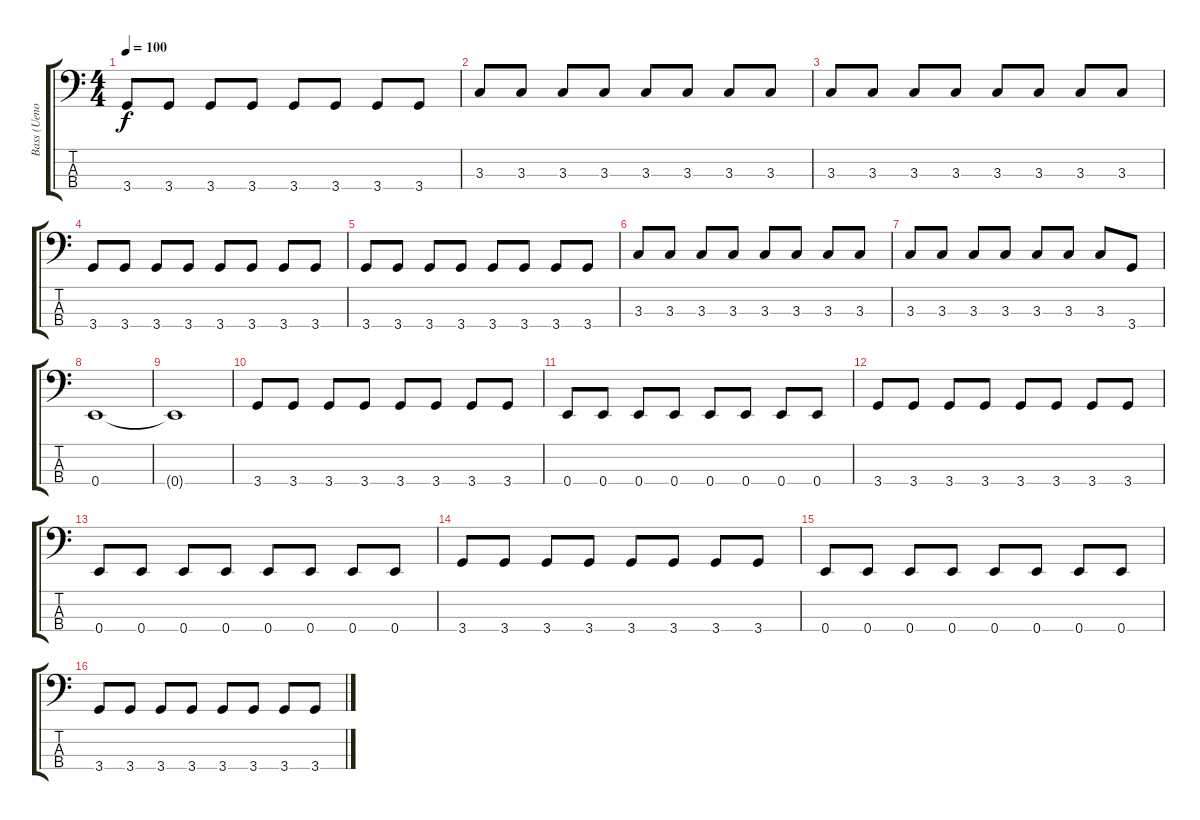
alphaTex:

\track ("Bass (Ueno)" "Bass (Ueno") {instrument electricbassfinger}
\staff {score tabs}
\tuning (G2 D2 A1 E1) {hide}
\ts (4 4)
\tempo 100
\clef f4
\ks c
3.4.8{dy f} 3.4.8 3.4.8 3.4.8 3.4.8 3.4.8 3.4.8 3.4.8 |
3.3.8 3.3.8 3.3.8 3.3.8 3.3.8 3.3.8 3.3.8 3.3.8 |
3.3.8 3.3.8 3.3.8 3.3.8 3.3.8 3.3.8 3.3.8 3.3.8 |
3.4.8 3.4.8 3.4.8 3.4.8 3.4.8 3.4.8 3.4.8 3.4.8 |
3.4.8 3.4.8 3.4.8 3.4.8 3.4.8 3.4.8 3.4.8 3.4.8 |
3.3.8 3.3.8 3.3.8 3.3.8 3.3.8 3.3.8 3.3.8 3.3.8 |
3.3.8 3.3.8 3.3.8 3.3.8 3.3.8 3.3.8 3.3.8 3.4.8 |
0.4.1 |
0.4{t}.1 |
3.4.8 3.4.8 3.4.8 3.4.8 3.4.8 3.4.8 3.4.8 3.4.8 |
0.4.8 0.4.8 0.4.8 0.4.8 0.4.8 0.4.8 0.4.8 0.4.8 |
3.4.8 3.4.8 3.4.8 3.4.8 3.4.8 3.4.8 3.4.8 3.4.8 |
0.4.8 0.4.8 0.4.8 0.4.8 0.4.8 0.4.8 0.4.8 0.4.8 |
3.4.8 3.4.8 3.4.8 3.4.8 3.4.8 3.4.8 3.4.8 3.4.8 |
0.4.8 0.4.8 0.4.8 0.4.8 0.4.8 0.4.8 0.4.8 0.4.8 |
3.4.8 3.4.8 3.4.8 3.4.8 3.4.8 3.4.8 3.4.8 3.4.8
